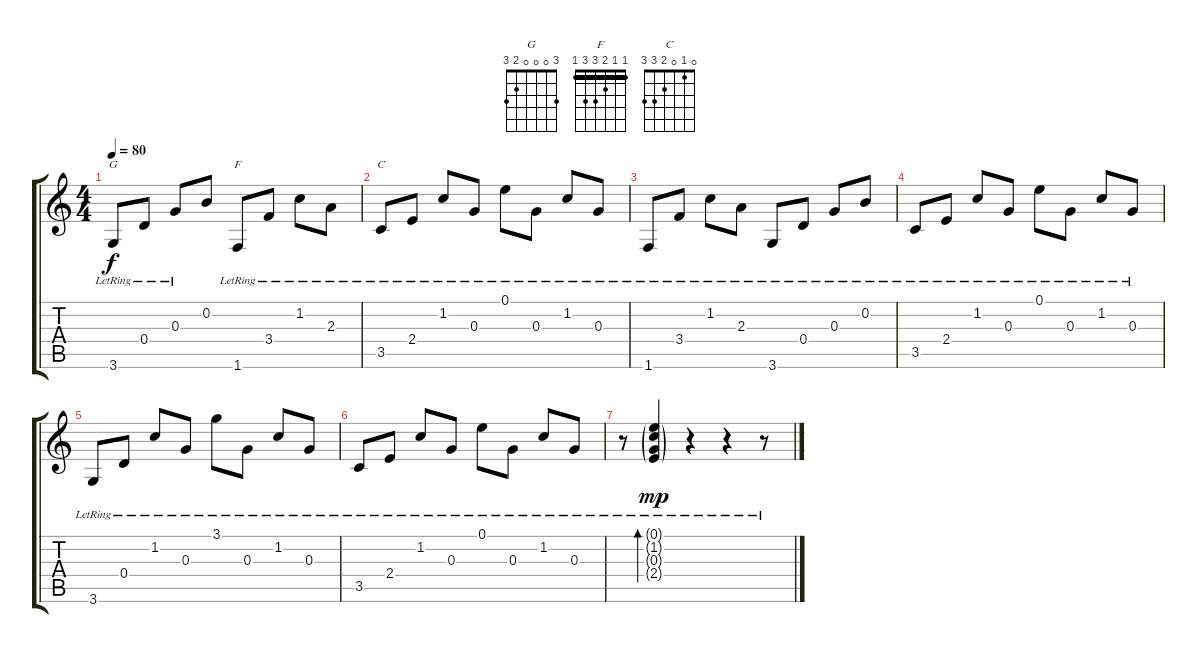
\track "" {instrument acousticguitarnylon}
\staff {score tabs}
\tuning (E4 B3 G3 D3 A2 E2) {hide}
\chord ("G" 3 0 0 0 2 3)
\chord ("F" 1 1 2 3 3 1) {barre 1}
\chord ("C" 0 1 0 2 3 3)
\ts (4 4)
\tempo 80
\clef g2
\ks c
3.6{lr}.8{ch "G" txt "" dy f} 0.4{lr}.8{txt ""} 0.3{lr}.8{txt ""} 0.2.8{txt ""} 1.6{lr}.8{ch "F" txt ""} 3.4{lr}.8 1.2{lr}.8{txt ""} 2.3{lr}.8{txt ""} |
3.5{lr}.8{ch "C"} 2.4{lr}.8{txt ""} 1.2{lr}.8 0.3{lr}.8 0.1{lr}.8 0.3{lr}.8 1.2{lr}.8 0.3{lr}.8 |
1.6{lr}.8{txt ""} 3.4{lr}.8 1.2{lr}.8 2.3{lr}.8{txt ""} 3.6{lr}.8{txt ""} 0.4{lr}.8 0.3{lr}.8{txt ""} 0.2{lr}.8 |
3.5{lr}.8{txt ""} 2.4{lr}.8{txt ""} 1.2{lr}.8 0.3{lr}.8{txt ""} 0.1{lr}.8 0.3{lr}.8 1.2{lr}.8 0.3{lr}.8{txt ""} |
3.6{lr}.8{txt ""} 0.4{lr}.8{txt ""} 1.2{lr}.8{txt ""} 0.3{lr}.8{txt ""} 3.1{lr}.8{txt ""} 0.3{lr}.8{txt ""} 1.2{lr}.8 0.3{lr}.8{txt ""} |
3.5{lr}.8 2.4{lr}.8{txt ""} 1.2{lr}.8 0.3{lr}.8 0.1{lr}.8 0.3{lr}.8 1.2{lr}.8 0.3{lr}.8 |
r.8 (0.1{g} 1.2{g lr} 0.3{g lr} 2.4{g lr}).4{bd 240 dy mp} r.4 r.4 r.8
